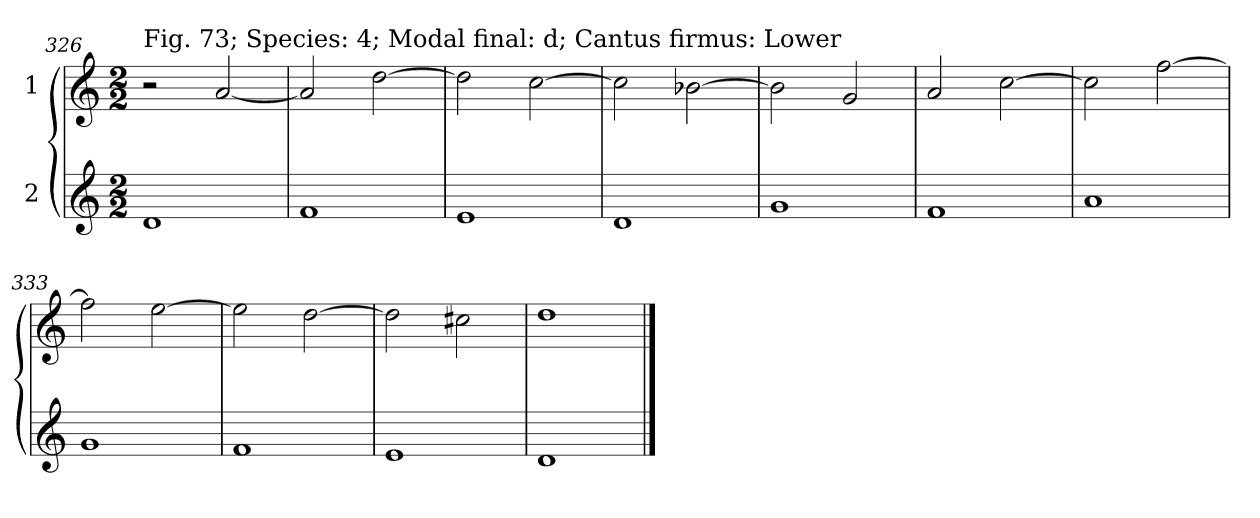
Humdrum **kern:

**kern	**kern
*part2	*part1
*staff2	*staff1
*I"2	*I"1
!!LO:PB:g=z
*clefG2	*clefG2
*k[]	*k[]
*M2/2	*M2/2
=326	=326
!	!LO:TX:a:t=Fig. 73; Species&colon; 4; Modal final&colon; d; Cantus firmus&colon; Lower
1d	2r
.	[2a/
=327	=327
1f	2a/]
.	[2dd\
=328	=328
1e	2dd\]
.	[2cc\
=329	=329
1d	2cc\]
.	[2b-X\
=330	=330
1g	2b-\]
.	2g/
=331	=331
1f	2a/
.	[2cc\
=332	=332
1a	2cc\]
.	[2ff\
=333	=333
1g	2ff\]
.	[2ee\
=334	=334
1f	2ee\]
.	[2dd\
=335	=335
1e	2dd\]
.	2cc#X\
=336	=336
1d	1dd
==	==
*-	*-
